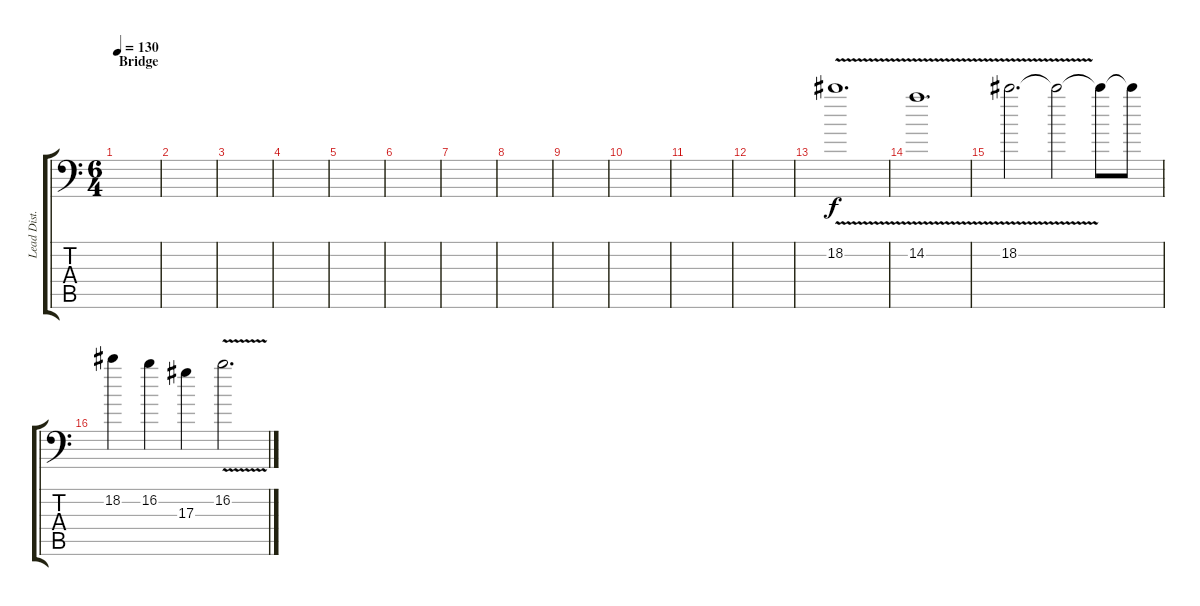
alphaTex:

\track ("Lead Dist. Guitar 2" "Lead Dist.") {instrument overdrivenguitar}
\staff {score tabs}
\tuning (C4 G3 Eb3 Bb2 F2 Bb1) {hide}
\ts (6 4)
\section ("" "Bridge")
\tempo 130
\clef f4
\ks c
|
|
|
|
|
|
|
|
|
|
|
|
18.2{v}.1{d volume 8} |
14.2{v}.1{d} |
18.2{v}.2{d} 18.2{t}.2 18.2{t}.8{beam merge} 18.2{t}.8 |
18.2.4 16.2.4 17.3.4 16.2{v}.2{d}
